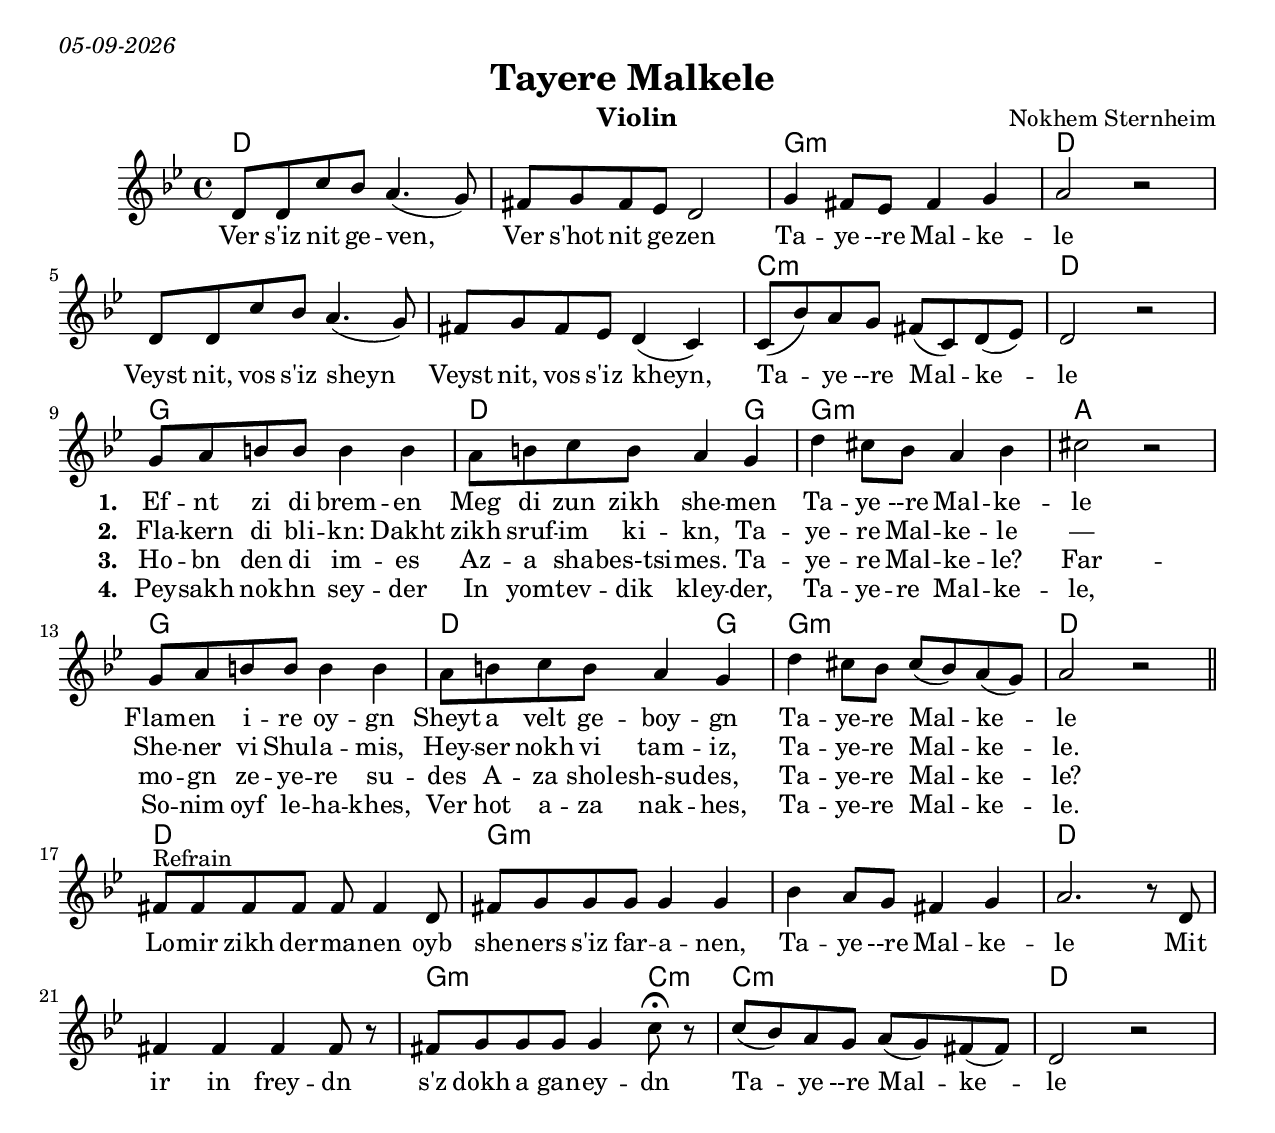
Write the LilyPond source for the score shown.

\version "2.18.0"
\include "english.ly"
%\pointAndClickOff
\paper{
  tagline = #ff
  print-all-headers = ##t
  #(set-paper-size "letter")
}
date = #(strftime "%d-%m-%Y" (localtime (current-time)))

\markup{ \italic{ \date }  }

%\markup{ Got something to say? }

global = {
  \clef treble
  \key c \major
  \time 4/4
  \set Score.markFormatter = #format-mark-box-alphabet
}

%#################################### Melody ########################
%melody =  \transpose c d \relative c' {  %transpose for clarinet
melody = \relative c' {
  \global
  e8 e d' c b4.(a8)
  gs8 a gs f e2
  a4 gs8 f gs4 a
  b2 r

  e,8 e d' c b4.(a8)
  gs8 a gs f e4(d)
  d8(c') b a gs (d) e(f)
  e2 r

  a8 b cs cs cs 4 cs
  b8 cs d cs b4 a
  e'4 ds8 c b4 c
  ds2 r

  a8 b cs cs cs 4 cs
  b8 cs d cs b4 a
  e'4 ds8 c ds(c) b(a)
  b2 r

  \bar"||"

  gs8^Refrain gs gs gs gs gs 4 e8
  gs8 a a a a4 a
  c4 b8 a gs4 a
  b2. r8 e,

  gs4 gs gs gs 8 r
  gs8 a a a a4 d8 \fermata r
  d8(c) b a b(a) gs(gs)
  e2 r
}
%################################# Lyrics #####################
\addlyrics{
  Ver s'iz nit ge -- ven,
  Ver s'hot nit ge -- zen
  Ta -- ye --re Mal -- ke -- le
  Veyst nit, vos s'iz sheyn
  Veyst nit, vos s'iz kheyn,
  Ta -- ye --re Mal -- ke -- le
  \set stanza = #"1. "
  Ef -- nt zi di brem -- en
  Meg di zun zikh she -- men
  Ta -- ye --re Mal -- ke -- le
  Flam -- en i -- re oy -- gn
  Sheyt a velt ge -- boy -- gn
  Ta -- ye -- re Mal -- ke -- le
  %refrain
  Lo -- mir zikh der -- ma -- nen oyb
  she -- ners s'iz far -- a -- nen,
  Ta -- ye --re Mal -- ke -- le
  Mit ir in frey -- dn s'z dokh a gan -- ey  -- dn
  Ta -- ye --re Mal -- ke -- le
}

\addlyrics {

  \repeat unfold 32{\skip 2}
  \set stanza = #"2. "
  Fla -- kern di bli -- kn:
  Dakht zikh sruf -- im ki -- kn,
  Ta -- ye -- re Mal -- ke -- le —
  She -- ner vi Shul -- a -- mis,
  Hey -- ser nokh vi tam -- iz,
  Ta -- ye -- re Mal -- ke -- le.
}

\addlyrics {


  \repeat unfold 32{\skip 2}
  \set stanza = #"3. "
  Ho -- bn den di im -- es
  Az -- a sha -- bes-tsi -- mes.
  Ta -- ye -- re Mal -- ke -- le?
  Far -- mo -- gn ze -- ye -- re su -- des
  A -- za shol -- esh-sud -- es,
  Ta -- ye -- re Mal -- ke -- le?
}
\addlyrics {

  \repeat unfold 32{\skip 2}
  \set stanza = #"4. "
  Pey -- sakh nok -- hn sey -- der
  In yom -- tev -- dik kley -- der,
  Ta -- ye -- re Mal -- ke -- le,
  So -- nim oyf le -- ha -- khes,
  Ver hot a -- za nak -- hes,
  Ta -- ye -- re Mal -- ke -- le.


}

%################################# Chords #######################
harmonies = \chordmode {
  e1*2
  a1:m
  e1*3
  d1:m
  e1 %8
  a1
  e4*3 a4
  a1:m
  b1
  a1
  e4*3 a4
  a1:m
  e1
  e1
  a1*2:m
  e1*2
  a4*3:m d4:m
  d1:m
  e1

}

\score {
  <<
    \new ChordNames {
      \set chordChanges = ##f
      \transpose e d\harmonies
    }
    \transpose e d\new Staff   \melody
  >>
  \header{
    title= "Tayere Malkele "
    subtitle=""
    composer= "Nokhem Sternheim"
    instrument = "Violin"
    arranger= ""
  }
  \midi{\tempo 4 = 120}
  \layout{indent = 1.0\cm}
}
%{
% more verses:
\markup{}
\markup {
  \fill-line {
    \hspace #0.1 % distance from left margin
    \column {
      \line { "1."
	\column {
	  ""
	}
      }
      \hspace #0.2 % vertical distance between verses
      \line { "2."
	\column {
	 ""
	}
      }
    }
    \hspace #0.1  % horiz. distance between columns
    \column {
      \line { "3."
	\column {
	  ""
	}
      }
      \hspace #0.2 % distance between verses
      \line { "4."
	\column {
	 ""
	}
      }
    }
    \hspace #0.1 % distance to right margin
  }
}

%}
